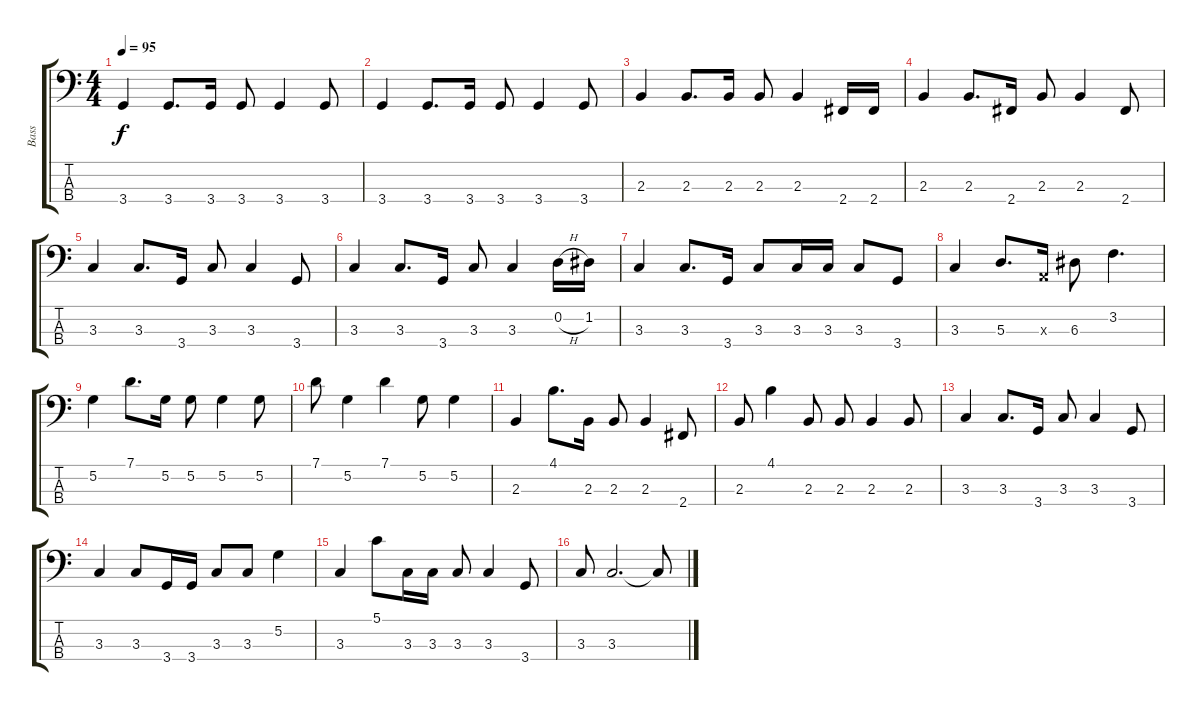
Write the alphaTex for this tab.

\track ("Bass" "Bass") {instrument electricbassfinger}
\staff {score tabs}
\tuning (G2 D2 A1 E1) {hide}
\ts (4 4)
\tempo 95
\clef f4
\ks c
3.4.4{dy f} 3.4.8{d} 3.4.16 3.4.8 3.4.4 3.4.8 |
3.4.4 3.4.8{d} 3.4.16 3.4.8 3.4.4 3.4.8 |
2.3.4 2.3.8{d} 2.3.16 2.3.8 2.3.4 2.4.16 2.4.16 |
2.3.4 2.3.8{d} 2.4.16 2.3.8 2.3.4 2.4.8 |
3.3.4 3.3.8{d} 3.4.16 3.3.8 3.3.4 3.4.8 |
3.3.4 3.3.8{d} 3.4.16 3.3.8 3.3.4 0.2{h}.16 1.2.16 |
3.3.4 3.3.8{d} 3.4.16 3.3.8 3.3.16 3.3.16 3.3.8 3.4.8 |
3.3.4 5.3.8{d} 0.3{x}.16 6.3.8 3.2.4{d} |
5.2.4 7.1.8{d} 5.2.16 5.2.8 5.2.4 5.2.8 |
7.1.8 5.2.4 7.1.4 5.2.8 5.2.4 |
2.3.4 4.1.8{d} 2.3.16 2.3.8 2.3.4 2.4.8 |
2.3.8 4.1.4 2.3.8 2.3.8 2.3.4 2.3.8 |
3.3.4 3.3.8{d} 3.4.16 3.3.8 3.3.4 3.4.8 |
3.3.4 3.3.8 3.4.16 3.4.16 3.3.8 3.3.8 5.2.4 |
3.3.4 5.1.8 3.3.16 3.3.16 3.3.8 3.3.4 3.4.8 |
3.3.8 3.3.2{d} 3.3{t}.8
